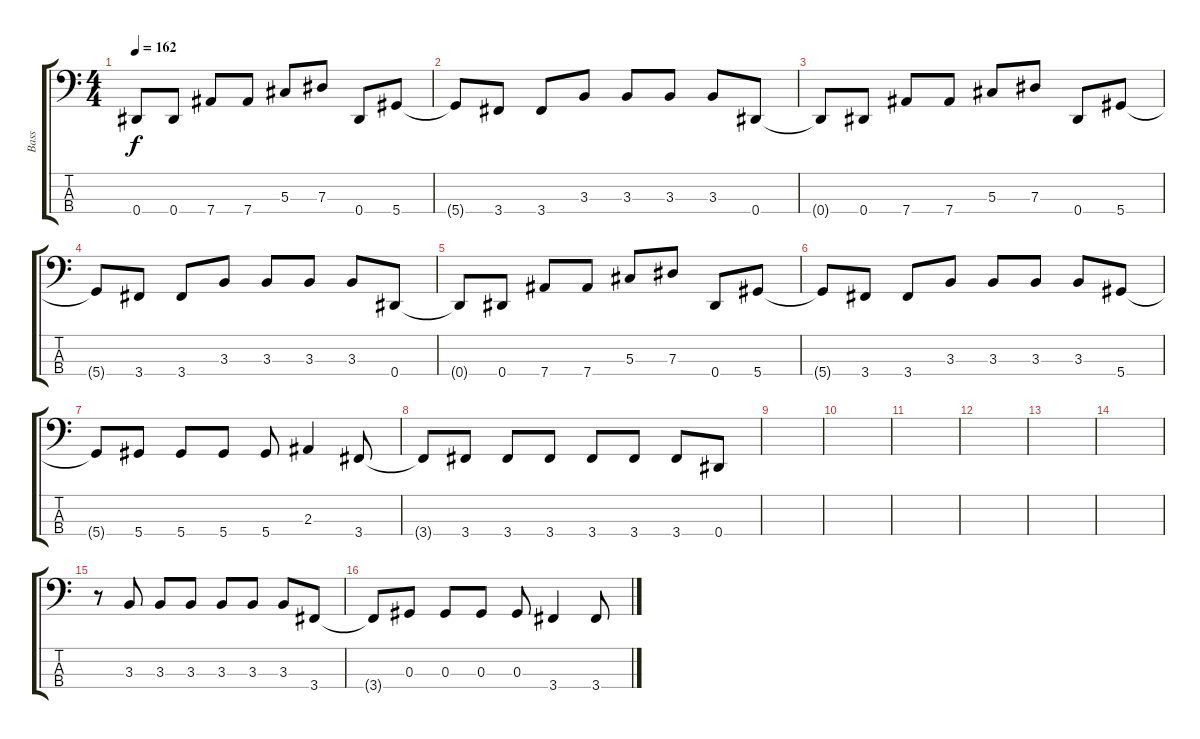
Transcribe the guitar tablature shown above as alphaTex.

\track ("Bass" "Bass") {instrument electricbassfinger}
\staff {score tabs}
\tuning (Gb2 Db2 Ab1 Eb1) {hide}
\ts (4 4)
\tempo 162
\clef f4
\ks c
0.4{t}.8{dy f} 0.4.8 7.4.8 7.4.8 5.3.8 7.3.8 0.4.8 5.4.8 |
5.4{t}.8 3.4.8 3.4.8 3.3.8 3.3.8 3.3.8 3.3.8 0.4.8 |
0.4{t}.8 0.4.8 7.4.8 7.4.8 5.3.8 7.3.8 0.4.8 5.4.8 |
5.4{t}.8 3.4.8 3.4.8 3.3.8 3.3.8 3.3.8 3.3.8 0.4.8 |
0.4{t}.8 0.4.8 7.4.8 7.4.8 5.3.8 7.3.8 0.4.8 5.4.8 |
5.4{t}.8 3.4.8 3.4.8 3.3.8 3.3.8 3.3.8 3.3.8 5.4.8 |
5.4{t}.8 5.4.8 5.4.8 5.4.8 5.4.8 2.3.4 3.4.8 |
3.4{t}.8 3.4.8 3.4.8 3.4.8 3.4.8 3.4.8 3.4.8 0.4.8 |
|
|
|
|
|
|
r.8 3.3.8 3.3.8 3.3.8 3.3.8 3.3.8 3.3.8 3.4.8 |
3.4{t}.8 0.3.8 0.3.8 0.3.8 0.3.8 3.4.4 3.4.8
